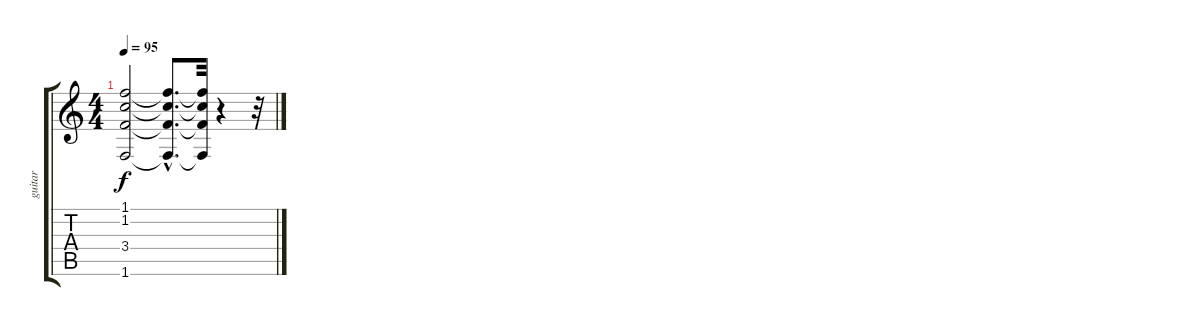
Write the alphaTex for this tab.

\track ("guitar" "guitar") {instrument acousticguitarnylon}
\staff {score tabs}
\tuning (E4 B3 G3 D3 A2 E2) {hide}
\ts (4 4)
\tempo 95
\clef g2
\ks c
(1.1{t} 1.2{t} 3.4{t} 1.6{t}).2{dy f} (1.1{hac t} 1.2{hac t} 3.4{hac t} 1.6{hac t}).8{d} (1.1{t} 1.2{t} 3.4{t} 1.6{t}).32 r.4 r.32
